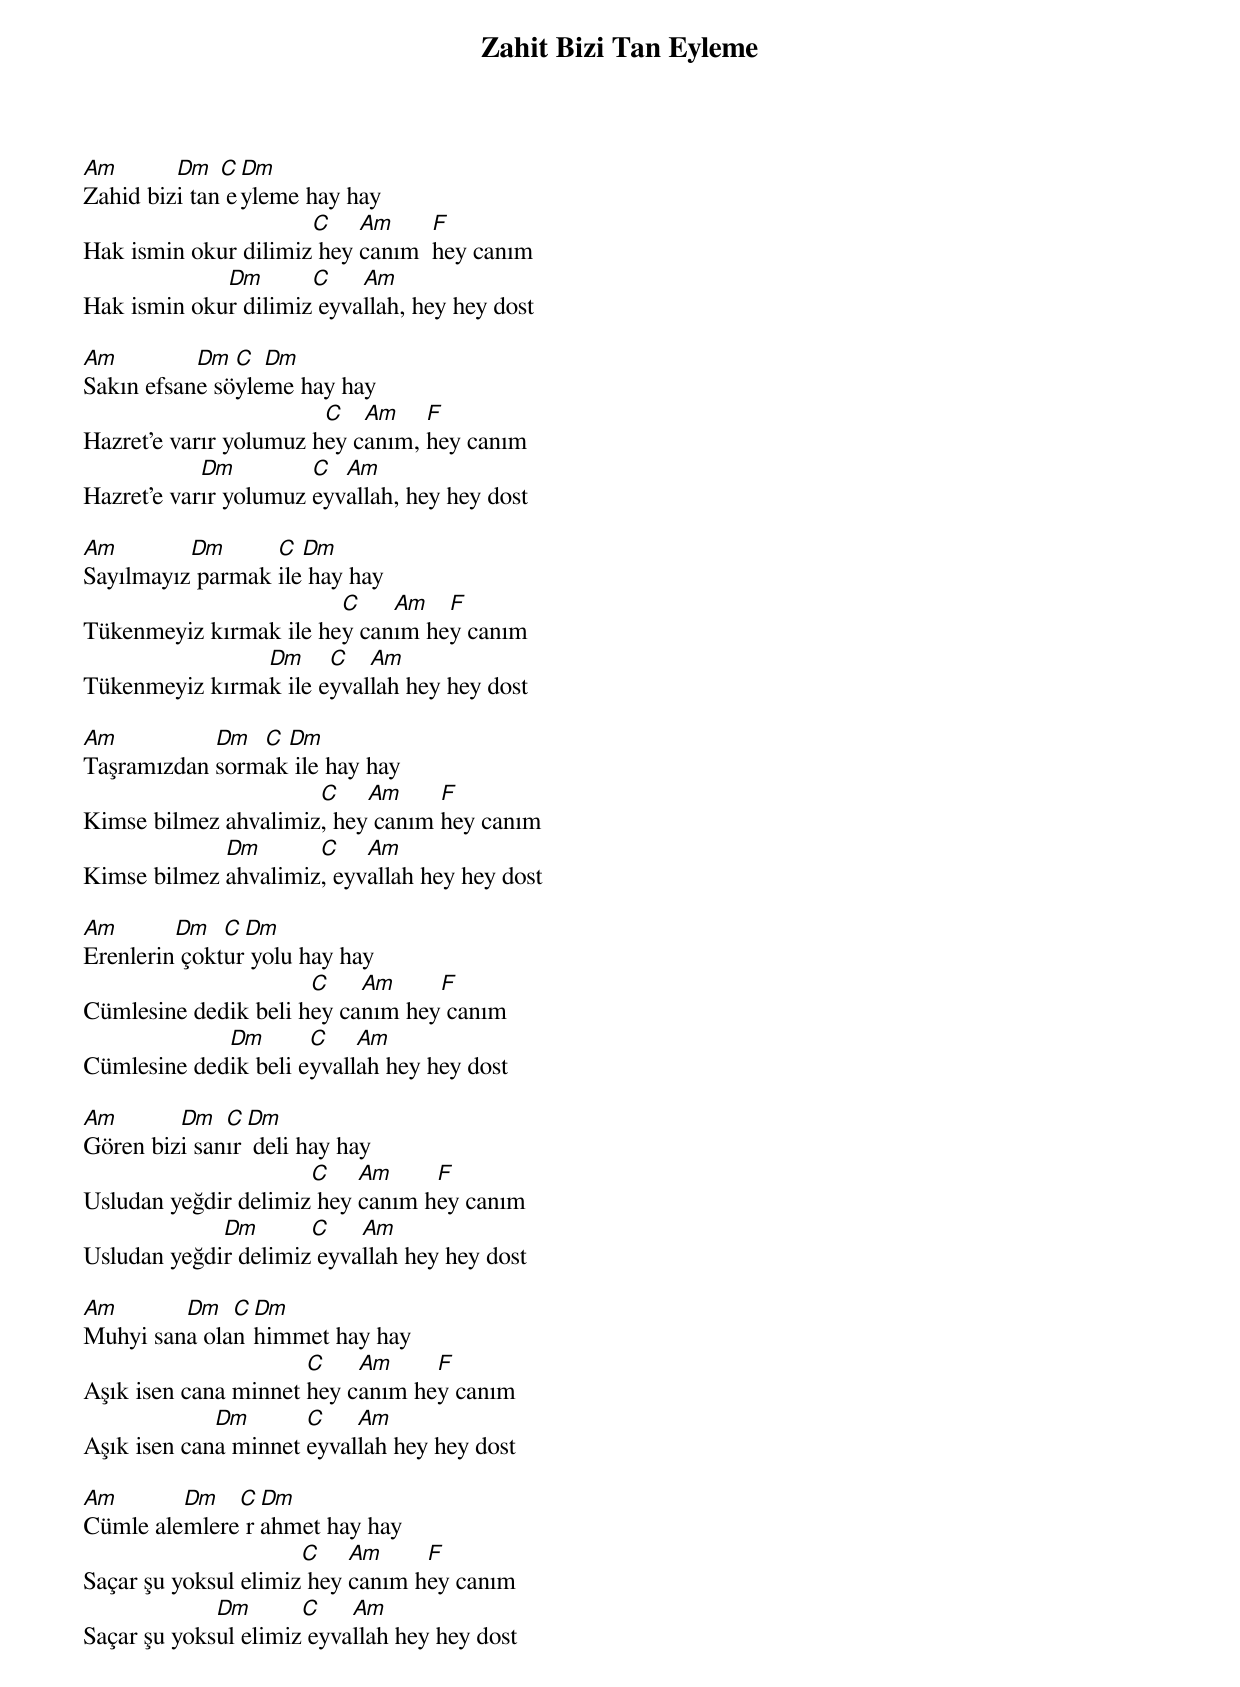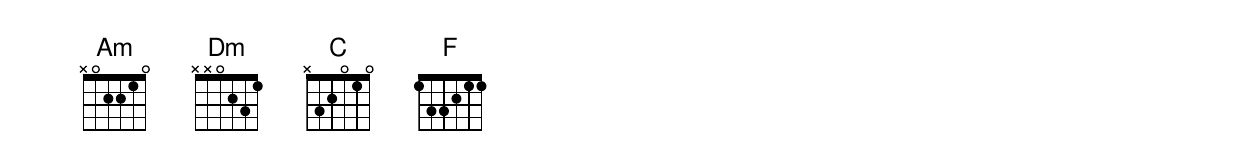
{title: Zahit Bizi Tan Eyleme}
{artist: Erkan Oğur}

Am       Dm   C Dm
Zahid bizi tan eyleme hay hay
                      C    Am     F
Hak ismin okur dilimiz hey canım  hey canım
             Dm       C    Am
Hak ismin okur dilimiz eyvallah, hey hey dost

Am         Dm  C  Dm
Sakın efsane söyleme hay hay
                        C   Am    F
Hazret'e varır yolumuz hey canım, hey canım
            Dm         C  Am
Hazret'e varır yolumuz eyvallah, hey hey dost

Am        Dm      C  Dm
Sayılmayız parmak ile hay hay
                        C    Am   F
Tükenmeyiz kırmak ile hey canım hey canım
                Dm     C   Am
Tükenmeyiz kırmak ile eyvallah hey hey dost

Am          Dm  C Dm
Taşramızdan sormak ile hay hay
                      C    Am     F
Kimse bilmez ahvalimiz, hey canım hey canım
             Dm       C    Am
Kimse bilmez ahvalimiz, eyvallah hey hey dost

Am       Dm   C Dm
Erenlerin çoktur yolu hay hay
                      C    Am     F
Cümlesine dedik beli hey canım hey canım
             Dm       C    Am
Cümlesine dedik beli eyvallah hey hey dost

Am       Dm   C Dm
Gören bizi sanır deli hay hay
                      C    Am     F
Usludan yeğdir delimiz hey canım hey canım
             Dm       C    Am
Usludan yeğdir delimiz eyvallah hey hey dost

Am       Dm   C Dm
Muhyi sana olan himmet hay hay
                      C    Am     F
Aşık isen cana minnet hey canım hey canım
             Dm       C    Am
Aşık isen cana minnet eyvallah hey hey dost

Am       Dm   C Dm
Cümle alemlere rahmet hay hay
                      C    Am     F
Saçar şu yoksul elimiz hey canım hey canım
             Dm       C    Am
Saçar şu yoksul elimiz eyvallah hey hey dost
